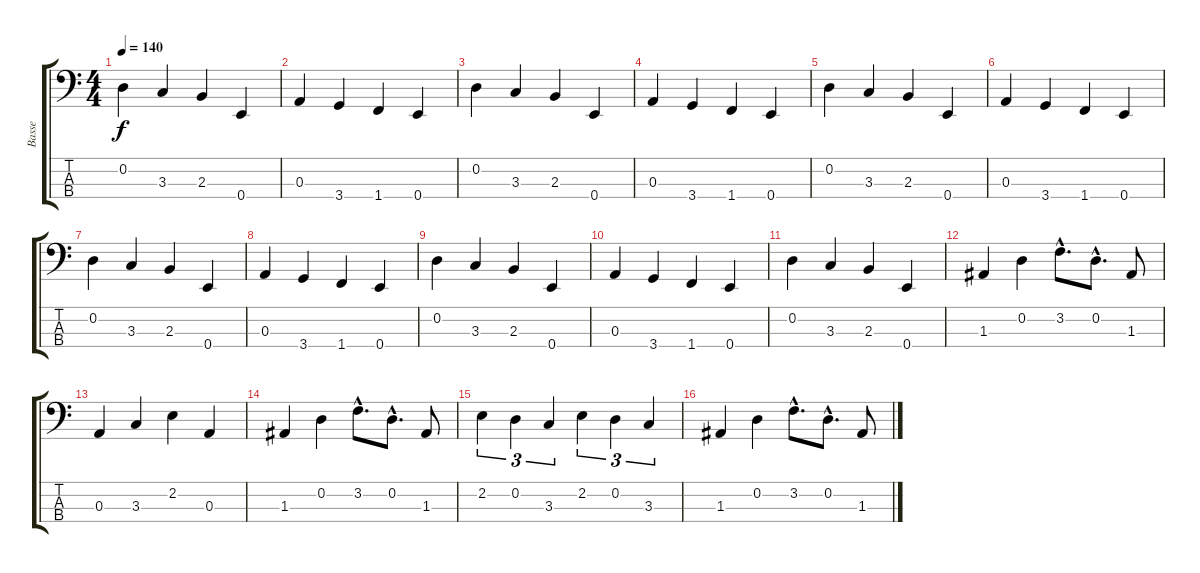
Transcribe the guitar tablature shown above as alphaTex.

\track ("Basse" "Basse") {instrument electricbassfinger}
\staff {score tabs}
\tuning (G2 D2 A1 E1) {hide}
\ts (4 4)
\tempo 140
\clef f4
\ks c
0.2.4{dy f} 3.3.4 2.3.4 0.4.4 |
0.3.4 3.4.4 1.4.4 0.4.4 |
0.2.4 3.3.4 2.3.4 0.4.4 |
0.3.4 3.4.4 1.4.4 0.4.4 |
0.2.4 3.3.4 2.3.4 0.4.4 |
0.3.4 3.4.4 1.4.4 0.4.4 |
0.2.4 3.3.4 2.3.4 0.4.4 |
\section ("" "")
0.3.4 3.4.4 1.4.4 0.4.4 |
0.2.4 3.3.4 2.3.4 0.4.4 |
0.3.4 3.4.4 1.4.4 0.4.4 |
0.2.4 3.3.4 2.3.4 0.4.4 |
\section ("" "")
1.3.4 0.2.4 3.2{hac}.8{d} 0.2{hac}.8{d} 1.3.8 |
0.3.4 3.3.4 2.2.4 0.3.4 |
1.3.4 0.2.4 3.2{hac}.8{d} 0.2{hac}.8{d} 1.3.8 |
2.2.4{tu (3 2)} 0.2.4{tu (3 2)} 3.3.4{tu (3 2)} 2.2.4{tu (3 2)} 0.2.4{tu (3 2)} 3.3.4{tu (3 2)} |
1.3.4 0.2.4 3.2{hac}.8{d} 0.2{hac}.8{d} 1.3.8
